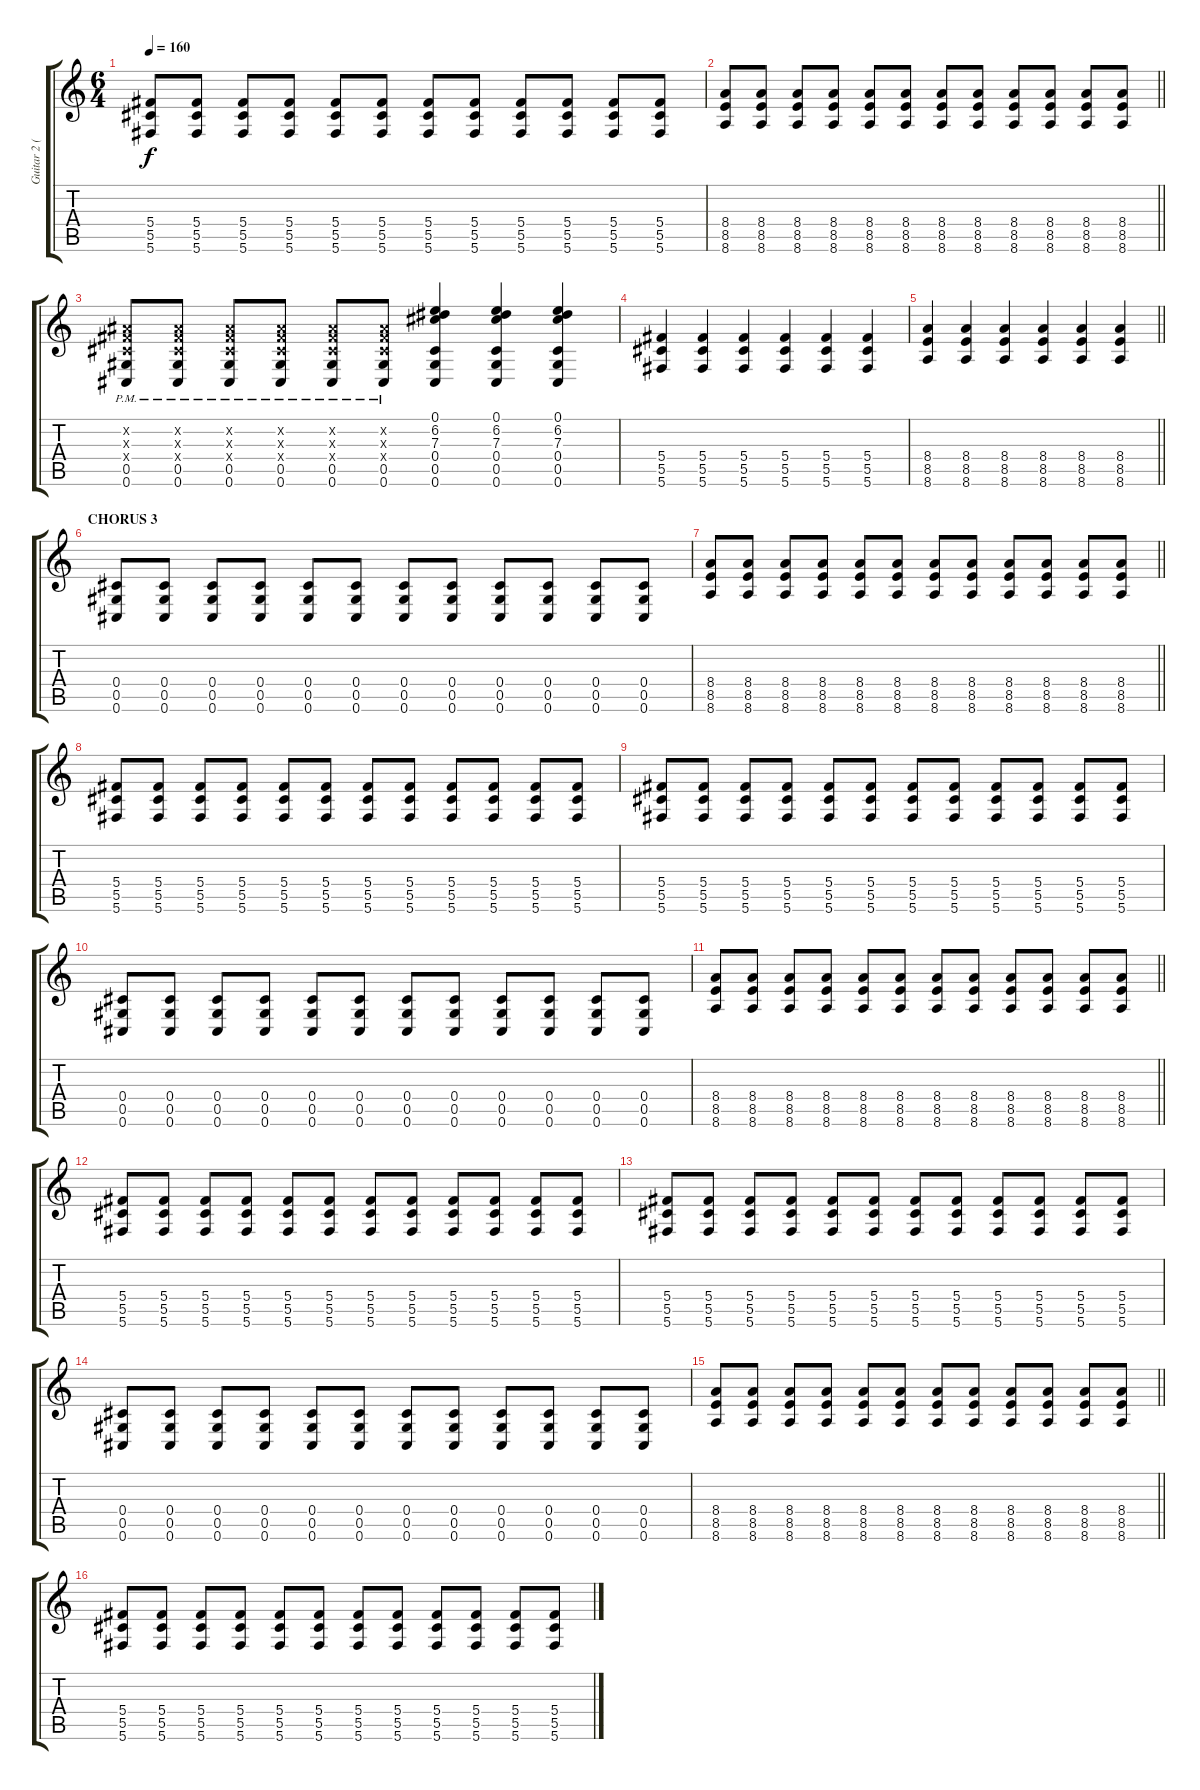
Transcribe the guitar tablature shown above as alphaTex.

\track ("Guitar 2 (Alex Linares)" "Guitar 2 (") {instrument distortionguitar}
\staff {score tabs}
\tuning (Eb4 Bb3 Gb3 Db3 Ab2 Db2) {hide}
\ts (6 4)
\tempo 160
\clef g2
\ks c
(5.4 5.5 5.6).8{dy f} (5.4 5.5 5.6).8 (5.4 5.5 5.6).8 (5.4 5.5 5.6).8 (5.4 5.5 5.6).8 (5.4 5.5 5.6).8 (5.4 5.5 5.6).8 (5.4 5.5 5.6).8 (5.4 5.5 5.6).8 (5.4 5.5 5.6).8 (5.4 5.5 5.6).8 (5.4 5.5 5.6).8 |
\barLineRight lightlight
(8.4 8.5 8.6).8 (8.4 8.5 8.6).8 (8.4 8.5 8.6).8 (8.4 8.5 8.6).8 (8.4 8.5 8.6).8 (8.4 8.5 8.6).8 (8.4 8.5 8.6).8 (8.4 8.5 8.6).8 (8.4 8.5 8.6).8 (8.4 8.5 8.6).8 (8.4 8.5 8.6).8 (8.4 8.5 8.6).8 |
(0.2{x} 0.3{x} 0.4{x} 0.5{pm} 0.6{pm}).8 (0.2{x} 0.3{x} 0.4{x} 0.5{pm} 0.6{pm}).8 (0.2{x} 0.3{x} 0.4{x} 0.5{pm} 0.6{pm}).8 (0.2{x} 0.3{x} 0.4{x} 0.5{pm} 0.6{pm}).8 (0.2{x} 0.3{x} 0.4{x} 0.5{pm} 0.6{pm}).8 (0.2{x} 0.3{x} 0.4{x} 0.5{pm} 0.6{pm}).8 (0.1 6.2 7.3 0.4 0.5 0.6).4 (0.1 6.2 7.3 0.4 0.5 0.6).4 (0.1 6.2 7.3 0.4 0.5 0.6).4 |
(5.4 5.5 5.6).4 (5.4 5.5 5.6).4 (5.4 5.5 5.6).4 (5.4 5.5 5.6).4 (5.4 5.5 5.6).4 (5.4 5.5 5.6).4 |
\barLineRight lightlight
(8.4 8.5 8.6).4 (8.4 8.5 8.6).4 (8.4 8.5 8.6).4 (8.4 8.5 8.6).4 (8.4 8.5 8.6).4 (8.4 8.5 8.6).4 |
\section ("" "CHORUS 3")
(0.4 0.5 0.6).8 (0.4 0.5 0.6).8 (0.4 0.5 0.6).8 (0.4 0.5 0.6).8 (0.4 0.5 0.6).8 (0.4 0.5 0.6).8 (0.4 0.5 0.6).8 (0.4 0.5 0.6).8 (0.4 0.5 0.6).8 (0.4 0.5 0.6).8 (0.4 0.5 0.6).8 (0.4 0.5 0.6).8 |
\barLineRight lightlight
(8.4 8.5 8.6).8 (8.4 8.5 8.6).8 (8.4 8.5 8.6).8 (8.4 8.5 8.6).8 (8.4 8.5 8.6).8 (8.4 8.5 8.6).8 (8.4 8.5 8.6).8 (8.4 8.5 8.6).8 (8.4 8.5 8.6).8 (8.4 8.5 8.6).8 (8.4 8.5 8.6).8 (8.4 8.5 8.6).8 |
(5.4 5.5 5.6).8 (5.4 5.5 5.6).8 (5.4 5.5 5.6).8 (5.4 5.5 5.6).8 (5.4 5.5 5.6).8 (5.4 5.5 5.6).8 (5.4 5.5 5.6).8 (5.4 5.5 5.6).8 (5.4 5.5 5.6).8 (5.4 5.5 5.6).8 (5.4 5.5 5.6).8 (5.4 5.5 5.6).8 |
(5.4 5.5 5.6).8 (5.4 5.5 5.6).8 (5.4 5.5 5.6).8 (5.4 5.5 5.6).8 (5.4 5.5 5.6).8 (5.4 5.5 5.6).8 (5.4 5.5 5.6).8 (5.4 5.5 5.6).8 (5.4 5.5 5.6).8 (5.4 5.5 5.6).8 (5.4 5.5 5.6).8 (5.4 5.5 5.6).8 |
(0.4 0.5 0.6).8 (0.4 0.5 0.6).8 (0.4 0.5 0.6).8 (0.4 0.5 0.6).8 (0.4 0.5 0.6).8 (0.4 0.5 0.6).8 (0.4 0.5 0.6).8 (0.4 0.5 0.6).8 (0.4 0.5 0.6).8 (0.4 0.5 0.6).8 (0.4 0.5 0.6).8 (0.4 0.5 0.6).8 |
\barLineRight lightlight
(8.4 8.5 8.6).8 (8.4 8.5 8.6).8 (8.4 8.5 8.6).8 (8.4 8.5 8.6).8 (8.4 8.5 8.6).8 (8.4 8.5 8.6).8 (8.4 8.5 8.6).8 (8.4 8.5 8.6).8 (8.4 8.5 8.6).8 (8.4 8.5 8.6).8 (8.4 8.5 8.6).8 (8.4 8.5 8.6).8 |
(5.4 5.5 5.6).8 (5.4 5.5 5.6).8 (5.4 5.5 5.6).8 (5.4 5.5 5.6).8 (5.4 5.5 5.6).8 (5.4 5.5 5.6).8 (5.4 5.5 5.6).8 (5.4 5.5 5.6).8 (5.4 5.5 5.6).8 (5.4 5.5 5.6).8 (5.4 5.5 5.6).8 (5.4 5.5 5.6).8 |
(5.4 5.5 5.6).8 (5.4 5.5 5.6).8 (5.4 5.5 5.6).8 (5.4 5.5 5.6).8 (5.4 5.5 5.6).8 (5.4 5.5 5.6).8 (5.4 5.5 5.6).8 (5.4 5.5 5.6).8 (5.4 5.5 5.6).8 (5.4 5.5 5.6).8 (5.4 5.5 5.6).8 (5.4 5.5 5.6).8 |
(0.4 0.5 0.6).8 (0.4 0.5 0.6).8 (0.4 0.5 0.6).8 (0.4 0.5 0.6).8 (0.4 0.5 0.6).8 (0.4 0.5 0.6).8 (0.4 0.5 0.6).8 (0.4 0.5 0.6).8 (0.4 0.5 0.6).8 (0.4 0.5 0.6).8 (0.4 0.5 0.6).8 (0.4 0.5 0.6).8 |
\barLineRight lightlight
(8.4 8.5 8.6).8 (8.4 8.5 8.6).8 (8.4 8.5 8.6).8 (8.4 8.5 8.6).8 (8.4 8.5 8.6).8 (8.4 8.5 8.6).8 (8.4 8.5 8.6).8 (8.4 8.5 8.6).8 (8.4 8.5 8.6).8 (8.4 8.5 8.6).8 (8.4 8.5 8.6).8 (8.4 8.5 8.6).8 |
(5.4 5.5 5.6).8 (5.4 5.5 5.6).8 (5.4 5.5 5.6).8 (5.4 5.5 5.6).8 (5.4 5.5 5.6).8 (5.4 5.5 5.6).8 (5.4 5.5 5.6).8 (5.4 5.5 5.6).8 (5.4 5.5 5.6).8 (5.4 5.5 5.6).8 (5.4 5.5 5.6).8 (5.4 5.5 5.6).8
